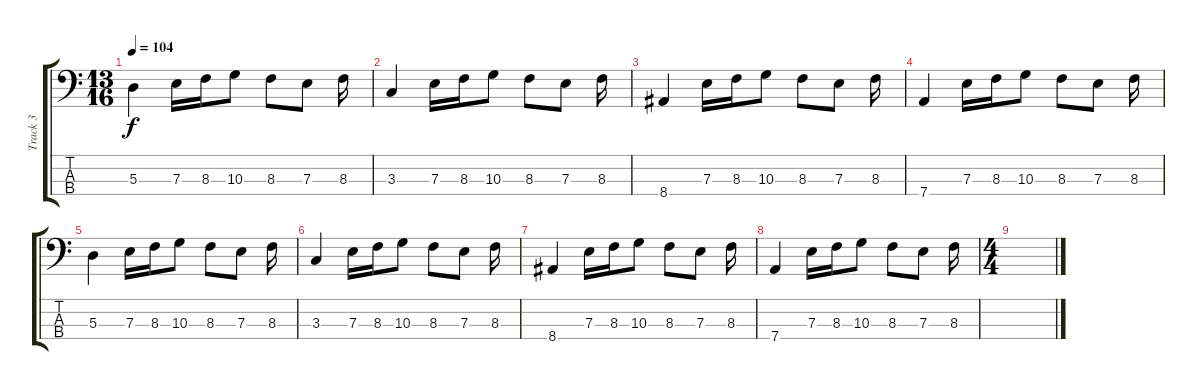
\track ("Track 3" "Track 3") {instrument electricbassfinger}
\staff {score tabs}
\tuning (G2 D2 A1 D1) {hide}
\ts (13 16)
\tempo 104
\clef f4
\ks c
5.3.4{dy f} 7.3.16 8.3.16 10.3.8 8.3.8 7.3.8 8.3.16 |
3.3.4 7.3.16 8.3.16 10.3.8 8.3.8 7.3.8 8.3.16 |
8.4.4 7.3.16 8.3.16 10.3.8 8.3.8 7.3.8 8.3.16 |
7.4.4 7.3.16 8.3.16 10.3.8 8.3.8 7.3.8 8.3.16 |
5.3.4 7.3.16 8.3.16 10.3.8 8.3.8 7.3.8 8.3.16 |
3.3.4 7.3.16 8.3.16 10.3.8 8.3.8 7.3.8 8.3.16 |
8.4.4 7.3.16 8.3.16 10.3.8 8.3.8 7.3.8 8.3.16 |
7.4.4 7.3.16 8.3.16 10.3.8 8.3.8 7.3.8 8.3.16 |
\ts (4 4)
